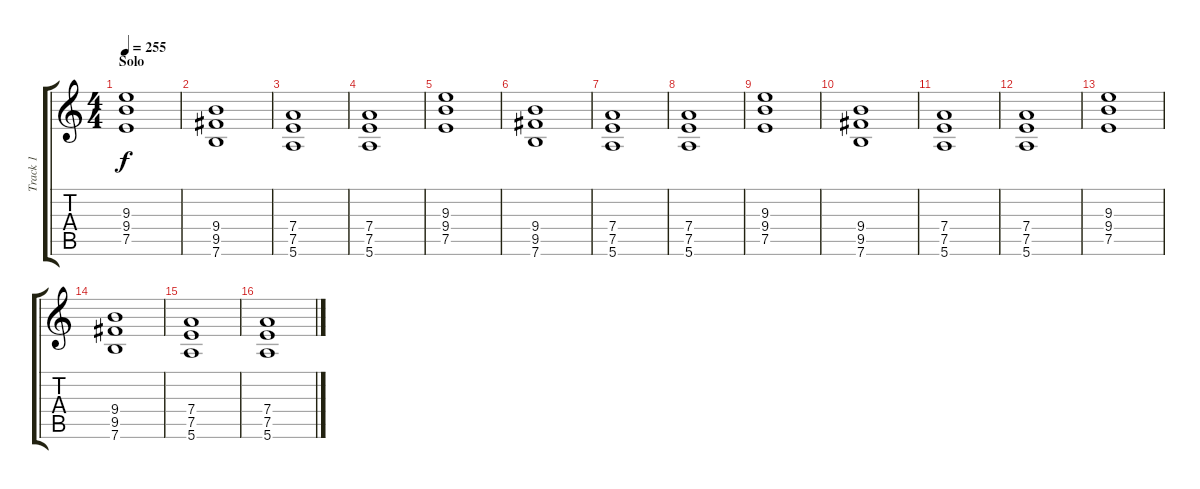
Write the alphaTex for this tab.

\track ("Track 1" "Track 1") {instrument distortionguitar}
\staff {score tabs}
\tuning (E4 B3 G3 D3 A2 E2) {hide}
\ts (4 4)
\section ("" "Solo")
\tempo 255
\clef g2
\ks c
(9.3 9.4 7.5).1{dy f} |
(9.4 9.5 7.6).1 |
(7.4 7.5 5.6).1 |
(7.4 7.5 5.6).1 |
(9.3 9.4 7.5).1 |
(9.4 9.5 7.6).1 |
(7.4 7.5 5.6).1 |
(7.4 7.5 5.6).1 |
(9.3 9.4 7.5).1 |
(9.4 9.5 7.6).1 |
(7.4 7.5 5.6).1 |
(7.4 7.5 5.6).1 |
(9.3 9.4 7.5).1 |
(9.4 9.5 7.6).1 |
(7.4 7.5 5.6).1 |
(7.4 7.5 5.6).1
